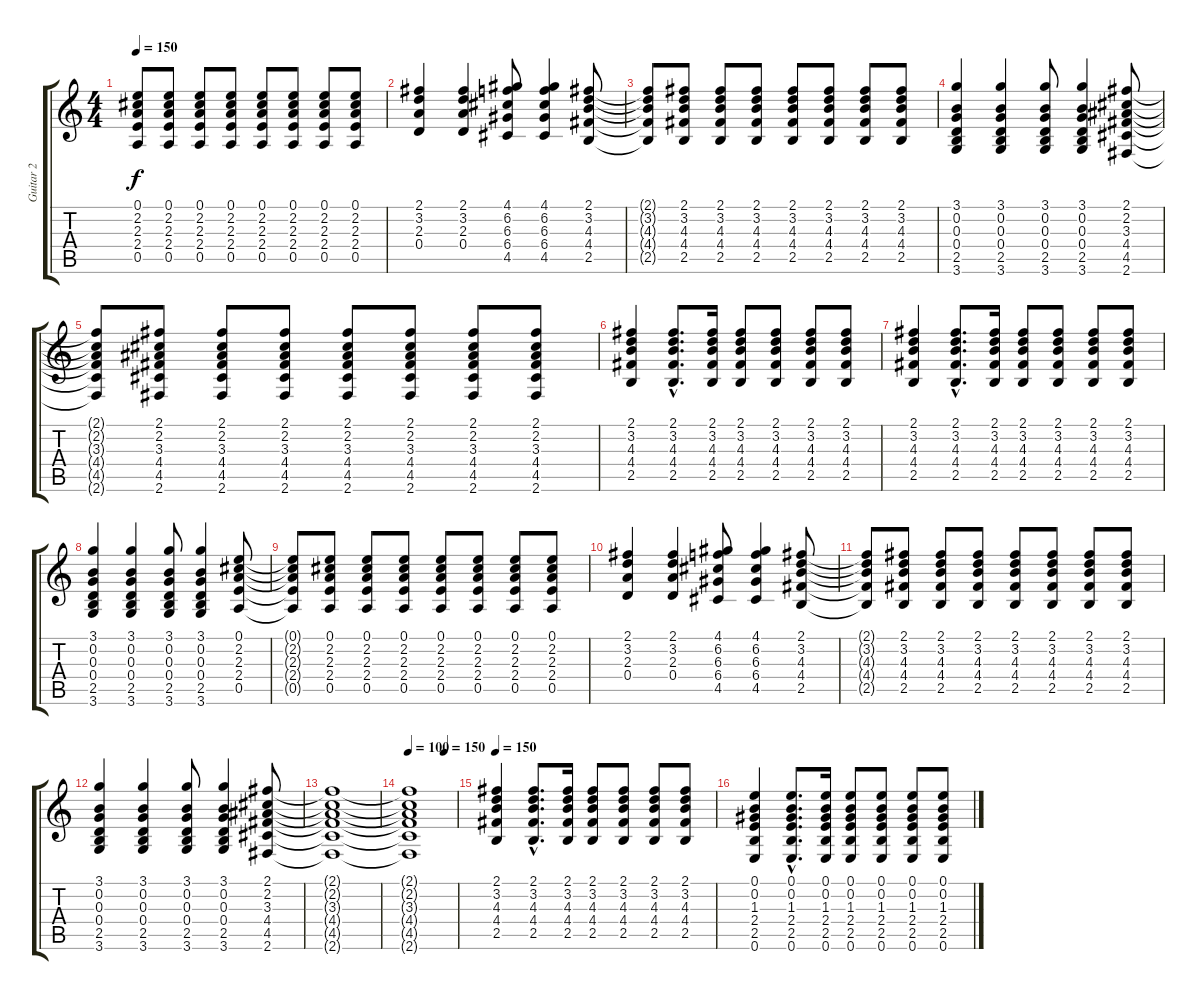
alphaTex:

\track ("Guitar 2" "Guitar 2") {instrument overdrivenguitar}
\staff {score tabs}
\tuning (E4 B3 G3 D3 A2 E2) {hide}
\ts (4 4)
\tempo 150
\clef g2
\ks c
(0.1{t} 2.2{t} 2.3{t} 2.4{t} 0.5{t}).8{dy f} (0.1 2.2 2.3 2.4 0.5).8 (0.1 2.2 2.3 2.4 0.5).8 (0.1 2.2 2.3 2.4 0.5).8 (0.1 2.2 2.3 2.4 0.5).8 (0.1 2.2 2.3 2.4 0.5).8 (0.1 2.2 2.3 2.4 0.5).8 (0.1 2.2 2.3 2.4 0.5).8 |
(2.1 3.2 2.3 0.4).4 (2.1 3.2 2.3 0.4).4 (4.1 6.2 6.3 6.4 4.5).8 (4.1 6.2 6.3 6.4 4.5).4 (2.1 3.2 4.3 4.4 2.5).8 |
(2.1{t} 3.2{t} 4.3{t} 4.4{t} 2.5{t}).8 (2.1 3.2 4.3 4.4 2.5).8 (2.1 3.2 4.3 4.4 2.5).8 (2.1 3.2 4.3 4.4 2.5).8 (2.1 3.2 4.3 4.4 2.5).8 (2.1 3.2 4.3 4.4 2.5).8 (2.1 3.2 4.3 4.4 2.5).8 (2.1 3.2 4.3 4.4 2.5).8 |
(3.1 0.2 0.3 0.4 2.5 3.6).4 (3.1 0.2 0.3 0.4 2.5 3.6).4 (3.1 0.2 0.3 0.4 2.5 3.6).8 (3.1 0.2 0.3 0.4 2.5 3.6).4 (2.1 2.2 3.3 4.4 4.5 2.6).8 |
(2.1{t} 2.2{t} 3.3{t} 4.4{t} 4.5{t} 2.6{t}).8 (2.1 2.2 3.3 4.4 4.5 2.6).8 (2.1 2.2 3.3 4.4 4.5 2.6).8 (2.1 2.2 3.3 4.4 4.5 2.6).8 (2.1 2.2 3.3 4.4 4.5 2.6).8 (2.1 2.2 3.3 4.4 4.5 2.6).8 (2.1 2.2 3.3 4.4 4.5 2.6).8 (2.1 2.2 3.3 4.4 4.5 2.6).8 |
(2.1 3.2 4.3 4.4 2.5).4 (2.1{hac} 3.2{hac} 4.3{hac} 4.4{hac} 2.5{hac}).8{d} (2.1 3.2 4.3 4.4 2.5).16 (2.1 3.2 4.3 4.4 2.5).8 (2.1 3.2 4.3 4.4 2.5).8 (2.1 3.2 4.3 4.4 2.5).8 (2.1 3.2 4.3 4.4 2.5).8 |
(2.1 3.2 4.3 4.4 2.5).4 (2.1{hac} 3.2{hac} 4.3{hac} 4.4{hac} 2.5{hac}).8{d} (2.1 3.2 4.3 4.4 2.5).16 (2.1 3.2 4.3 4.4 2.5).8 (2.1 3.2 4.3 4.4 2.5).8 (2.1 3.2 4.3 4.4 2.5).8 (2.1 3.2 4.3 4.4 2.5).8 |
(3.1 0.2 0.3 0.4 2.5 3.6).4 (3.1 0.2 0.3 0.4 2.5 3.6).4 (3.1 0.2 0.3 0.4 2.5 3.6).8 (3.1 0.2 0.3 0.4 2.5 3.6).4 (0.1 2.2 2.3 2.4 0.5).8 |
(0.1{t} 2.2{t} 2.3{t} 2.4{t} 0.5{t}).8 (0.1 2.2 2.3 2.4 0.5).8 (0.1 2.2 2.3 2.4 0.5).8 (0.1 2.2 2.3 2.4 0.5).8 (0.1 2.2 2.3 2.4 0.5).8 (0.1 2.2 2.3 2.4 0.5).8 (0.1 2.2 2.3 2.4 0.5).8 (0.1 2.2 2.3 2.4 0.5).8 |
(2.1 3.2 2.3 0.4).4 (2.1 3.2 2.3 0.4).4 (4.1 6.2 6.3 6.4 4.5).8 (4.1 6.2 6.3 6.4 4.5).4 (2.1 3.2 4.3 4.4 2.5).8 |
(2.1{t} 3.2{t} 4.3{t} 4.4{t} 2.5{t}).8 (2.1 3.2 4.3 4.4 2.5).8 (2.1 3.2 4.3 4.4 2.5).8 (2.1 3.2 4.3 4.4 2.5).8 (2.1 3.2 4.3 4.4 2.5).8 (2.1 3.2 4.3 4.4 2.5).8 (2.1 3.2 4.3 4.4 2.5).8 (2.1 3.2 4.3 4.4 2.5).8 |
(3.1 0.2 0.3 0.4 2.5 3.6).4 (3.1 0.2 0.3 0.4 2.5 3.6).4 (3.1 0.2 0.3 0.4 2.5 3.6).8 (3.1 0.2 0.3 0.4 2.5 3.6).4 (2.1 2.2 3.3 4.4 4.5 2.6).8 |
(2.1{t} 2.2{t} 3.3{t} 4.4{t} 4.5{t} 2.6{t}).1{volume 1} |
\tempo 100
\tempo (150 0.75)
(2.1{t} 2.2{t} 3.3{t} 4.4{t} 4.5{t} 2.6{t}).1 |
\tempo 150
(2.1 3.2 4.3 4.4 2.5).4{volume 9 balance 8} (2.1{hac} 3.2{hac} 4.3{hac} 4.4{hac} 2.5{hac}).8{d} (2.1 3.2 4.3 4.4 2.5).16 (2.1 3.2 4.3 4.4 2.5).8 (2.1 3.2 4.3 4.4 2.5).8 (2.1 3.2 4.3 4.4 2.5).8 (2.1 3.2 4.3 4.4 2.5).8 |
(0.1 0.2 1.3 2.4 2.5 0.6).4 (0.1{hac} 0.2{hac} 1.3{hac} 2.4{hac} 2.5{hac} 0.6{hac}).8{d} (0.1 0.2 1.3 2.4 2.5 0.6).16 (0.1 0.2 1.3 2.4 2.5 0.6).8 (0.1 0.2 1.3 2.4 2.5 0.6).8 (0.1 0.2 1.3 2.4 2.5 0.6).8 (0.1 0.2 1.3 2.4 2.5 0.6).8
